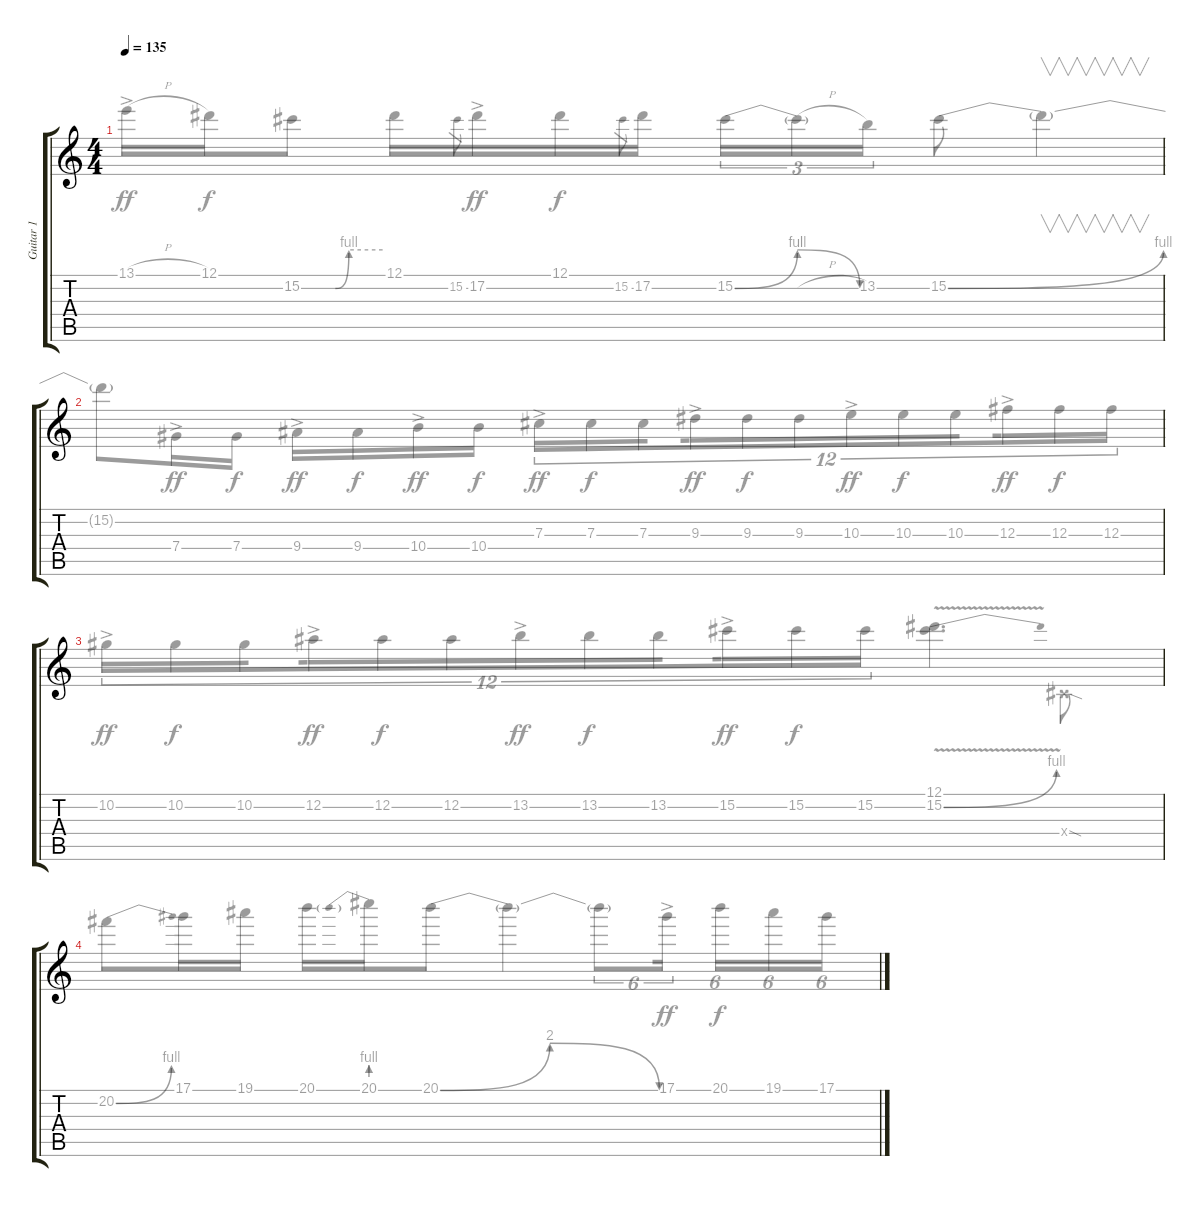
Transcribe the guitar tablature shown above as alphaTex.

\track ("Guitar 1" "Guitar 1") {instrument overdrivenguitar}
\staff {score tabs}
\tuning (Eb4 Bb3 Gb3 Db3 Ab2 Eb2) {hide}
\voice
\ts (4 4)
\tempo 135
\clef g2
\ks c
|
|
|
\voice
\clef g2
\ks c
13.1{h ac}.16{dy ff} 12.1.16{dy f} 15.2{be (custom 0 0 25 0 35 4 60 4)}.8 12.1.16 15.2.8{gr} 17.2{ac}.16{dy ff} 12.1.16{dy f} 15.2.8{gr} 17.2.16 15.2{be (bendrelease 0 0 15 4 15 4 60 0)}.16{tu (3 2)} 15.2{h t}.16{tu (3 2)} 13.2.16{tu (3 2)} 15.2{be (bend 0 0 60 4)}.8 15.2{t}.4{v} |
15.2{t}.8 7.4{ac}.16{dy ff} 7.4.16{dy f} 9.4{ac}.16{dy ff} 9.4.16{dy f} 10.4{ac}.16{dy ff} 10.4.16{dy f} 7.3{ac}.16{tu (12 8) dy ff} 7.3.16{tu (12 8) dy f} 7.3.16{tu (12 8) beam splitsecondary} 9.3{ac}.16{tu (12 8) dy ff} 9.3.16{tu (12 8) dy f} 9.3.16{tu (12 8)} 10.3{ac}.16{tu (12 8) dy ff} 10.3.16{tu (12 8) dy f} 10.3.16{tu (12 8) beam splitsecondary} 12.3{ac}.16{tu (12 8) dy ff} 12.3.16{tu (12 8) dy f} 12.3.16{tu (12 8)} |
10.2{ac}.16{tu (12 8) dy ff} 10.2.16{tu (12 8) dy f} 10.2.16{tu (12 8) beam splitsecondary} 12.2{ac}.16{tu (12 8) dy ff} 12.2.16{tu (12 8) dy f} 12.2.16{tu (12 8)} 13.2{ac}.16{tu (12 8) dy ff} 13.2.16{tu (12 8) dy f} 13.2.16{tu (12 8) beam splitsecondary} 15.2{ac}.16{tu (12 8) dy ff} 15.2.16{tu (12 8) dy f} 15.2.16{tu (12 8)} (12.1 15.2{be (bend 0 0 60 4) v}).4{d} 0.4{sod x}.8 |
20.2{be (bend 0 0 60 4)}.8 17.1.16 19.1.16 20.1.16 20.1{be (prebend 0 4 60 4)}.16 20.1{be (bendrelease 0 0 15 8 15 8 60 0)}.8 20.1{t}.4 20.1{t}.8{tu (6 4)} 17.1{ac}.16{tu (6 4) dy ff beam splitsecondary} 20.1.16{tu (6 4) dy f} 19.1.16{tu (6 4)} 17.1.16{tu (6 4)}
